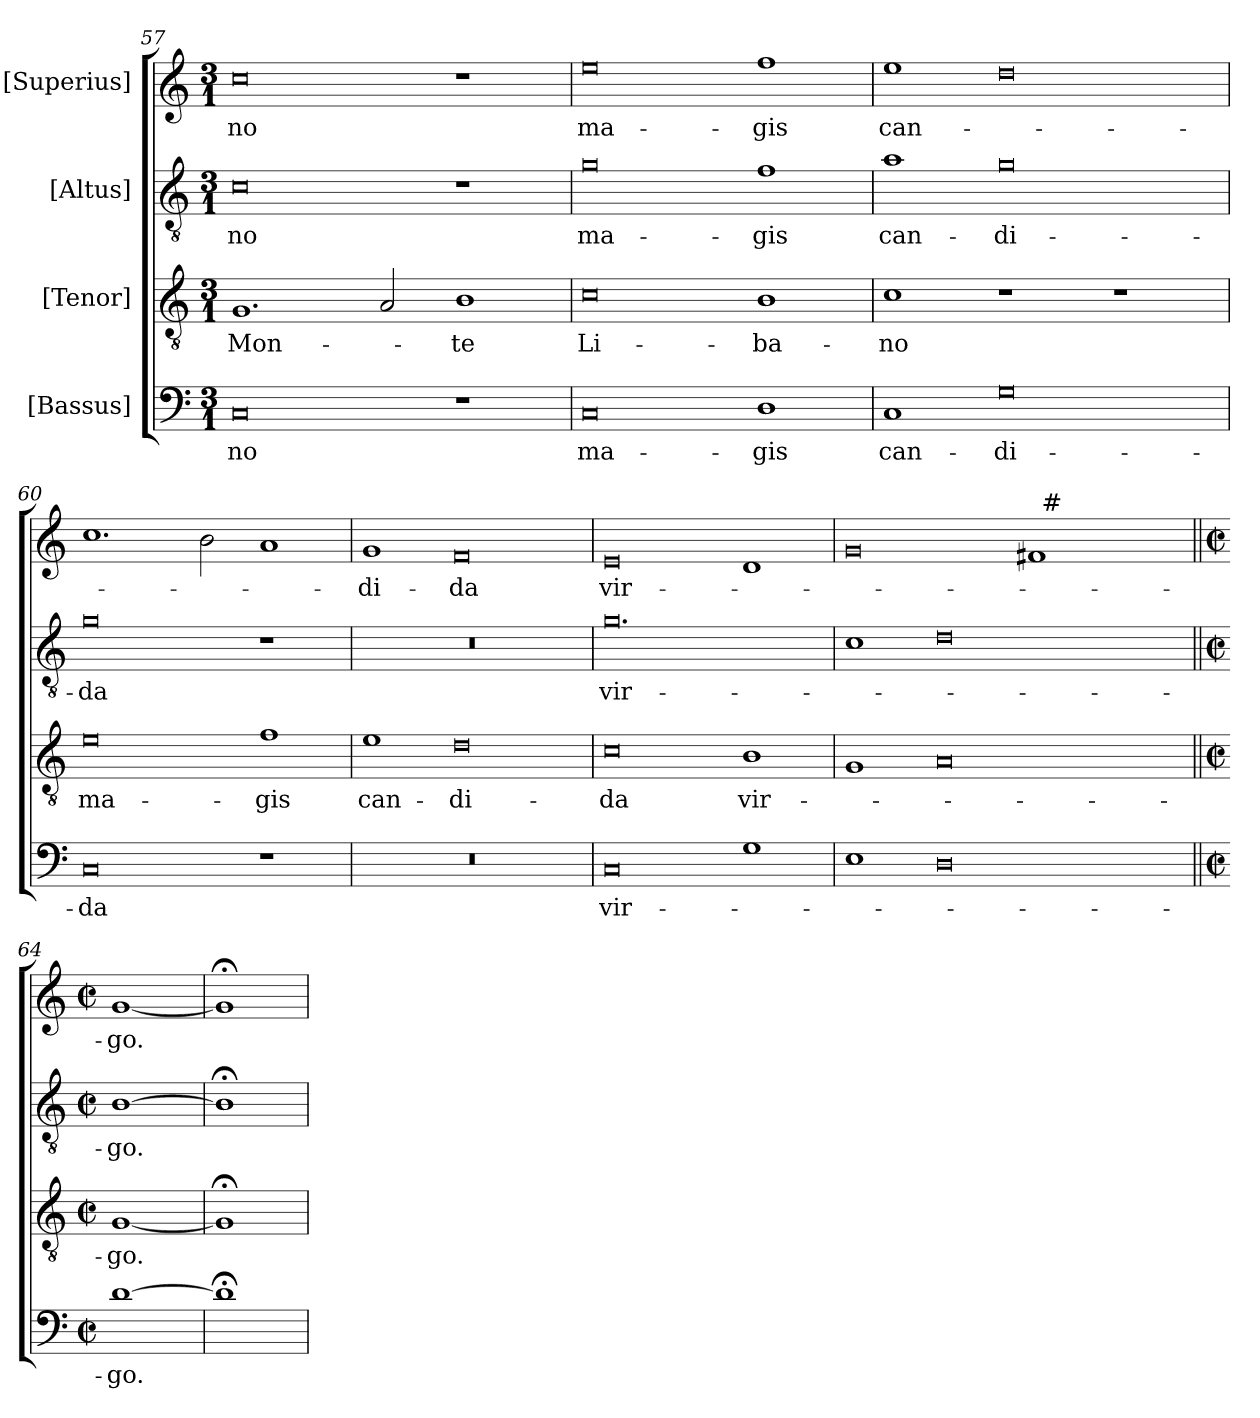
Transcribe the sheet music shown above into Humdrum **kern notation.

**kern	**text	**kern	**text	**kern	**text	**kern	**text
*part4	*part4	*part3	*part3	*part2	*part2	*part1	*part1
*staff4	*staff4	*staff3	*staff3	*staff2	*staff2	*staff1	*staff1
*I"[Bassus]	*	*I"[Tenor]	*	*I"[Altus]	*	*I"[Superius]	*
*clefF4	*	*clefGv2	*	*clefGv2	*	*clefG2	*
*	*	*ITrd7c12	*	*ITrd7c12	*	*	*
*k[]	*	*k[]	*	*k[]	*	*k[]	*
*C:	*	*C:	*	*C:	*	*C:	*
*M3/1	*	*M3/1	*	*M3/1	*	*M3/1	*
=57	=57	=57	=57	=57	=57	=57	=57
!	!LO:LY:b:color=#000000	!	!	!	!	!	!
!	!	!	!LO:LY:b:color=#000000	!	!	!	!
!	!	!	!	!	!LO:LY:b:color=#000000	!	!
!	!	!	!	!	!	!	!LO:LY:b:color=#000000
0Ci	-no	1.GGi	Mon-	0Ci	-no	0cci	-no
.	.	2AAi/	.	.	.	.	.
!	!	!	!LO:LY:b:color=#000000	!	!	!	!
1r	.	1BBi	-te	1r	.	1r	.
=58	=58	=58	=58	=58	=58	=58	=58
!	!LO:LY:b:color=#000000	!	!	!	!	!	!
!	!	!	!LO:LY:b:color=#000000	!	!	!	!
!	!	!	!	!	!LO:LY:b:color=#000000	!	!
!	!	!	!	!	!	!	!LO:LY:b:color=#000000
0Ci	ma-	0Ci	Li-	0Gi	ma-	0eei	ma-
!	!LO:LY:b:color=#000000	!	!	!	!	!	!
!	!	!	!LO:LY:b:color=#000000	!	!	!	!
!	!	!	!	!	!LO:LY:b:color=#000000	!	!
!	!	!	!	!	!	!	!LO:LY:b:color=#000000
1Di	-gis	1BBi	-ba-	1Fi	-gis	1ffi	-gis
=59	=59	=59	=59	=59	=59	=59	=59
!	!LO:LY:b:color=#000000	!	!	!	!	!	!
!	!	!	!LO:LY:b:color=#000000	!	!	!	!
!	!	!	!	!	!LO:LY:b:color=#000000	!	!
!	!	!	!	!	!	!	!LO:LY:b:color=#000000
1Ci	can-	1Ci	-no	1Ai	can-	1eei	can-
!	!LO:LY:b:color=#000000	!	!	!	!	!	!
!	!	!	!	!	!LO:LY:b:color=#000000	!	!
0Gi	-di-	1r	.	0Gi	-di-	0ddi	.
.	.	1r	.	.	.	.	.
=60	=60	=60	=60	=60	=60	=60	=60
!	!LO:LY:b:color=#000000	!	!	!	!	!	!
!	!	!	!LO:LY:b:color=#000000	!	!	!	!
!	!	!	!	!	!LO:LY:b:color=#000000	!	!
0Ci	-da	0Ei	ma-	0Gi	-da	1.cci	.
.	.	.	.	.	.	2bi\	.
!	!	!	!LO:LY:b:color=#000000	!	!	!	!
1r	.	1Fi	-gis	1r	.	1ai	.
=61	=61	=61	=61	=61	=61	=61	=61
!LO:N:vis=1	!	!	!	!	!	!	!
!	!	!	!LO:LY:b:color=#000000	!LO:N:vis=1	!	!	!
!	!	!	!	!	!	!	!LO:LY:b:color=#000000
0.r	.	1Ei	can-	0.r	.	1gi	-di-
!	!	!	!LO:LY:b:color=#000000	!	!	!	!
!	!	!	!	!	!	!	!LO:LY:b:color=#000000
.	.	0Di	-di-	.	.	0fi	-da
=62	=62	=62	=62	=62	=62	=62	=62
!	!LO:LY:b:color=#000000	!	!	!	!	!	!
!	!	!	!LO:LY:b:color=#000000	!	!	!	!
!	!	!	!	!	!LO:LY:b:color=#000000	!	!
!	!	!	!	!	!	!	!LO:LY:b:color=#000000
0Ci	vir-	0Ci	-da	0.Gi	vir-	0ei	vir-
!	!	!	!LO:LY:b:color=#000000	!	!	!	!
1Gi	.	1BBi	vir-	.	.	1di	.
!!LO:LB:g=z
=63	=63	=63	=63	=63	=63	=63	=63
*	*	*	*	*	*	*^	*
1Ei	.	1GGi	.	1Ci	.	0gi	1ryy	.
0Di	.	0AAi	.	0Di	.	.	1ryy	.
.	.	.	.	.	.	1f#i	32ryy	.
.	.	.	.	.	.	.	256ryy	.
!	!	!	!	!	!	!	!LO:TX:a:t=#	!
.	.	.	.	.	.	.	2ryy	.
.	.	.	.	.	.	.	4ryy	.
.	.	.	.	.	.	.	8ryy	.
.	.	.	.	.	.	.	16ryy	.
.	.	.	.	.	.	.	64..ryy	.
*	*	*	*	*	*	*v	*v	*
=64||	=64||	=64||	=64||	=64||	=64||	=64||	=64||
*M2/2	*	*M2/2	*	*M2/2	*	*M2/2	*
*met(c|)	*	*met(c|)	*	*met(c|)	*	*met(c|)	*
*	*	*	*	*	*	*^	*
!	!LO:LY:b:color=#000000	!	!	!	!	!	!	!
*	*	*	*	*	*	*v	*v	*
*	*	*	*	*	*	*^	*
!	!	!	!LO:LY:b:color=#000000	!	!	!	!	!
*	*	*	*	*	*	*v	*v	*
*	*	*	*	*	*	*^	*
!	!	!	!	!	!LO:LY:b:color=#000000	!	!	!
*	*	*	*	*	*	*v	*v	*
*	*	*	*	*	*	*^	*
!	!	!	!	!	!	!	!	!LO:LY:b:color=#000000
*	*	*	*	*	*	*v	*v	*
[1di	-go.	[1GGi	-go.	[1BBi	-go.	[1gi	-go.
=65	=65	=65	=65	=65	=65	=65	=65
1d;i]	.	1GG;i]	.	1BB;i]	.	1g;i]	.
=	=	=	=	=	=	=	=
*-	*-	*-	*-	*-	*-	*-	*-
